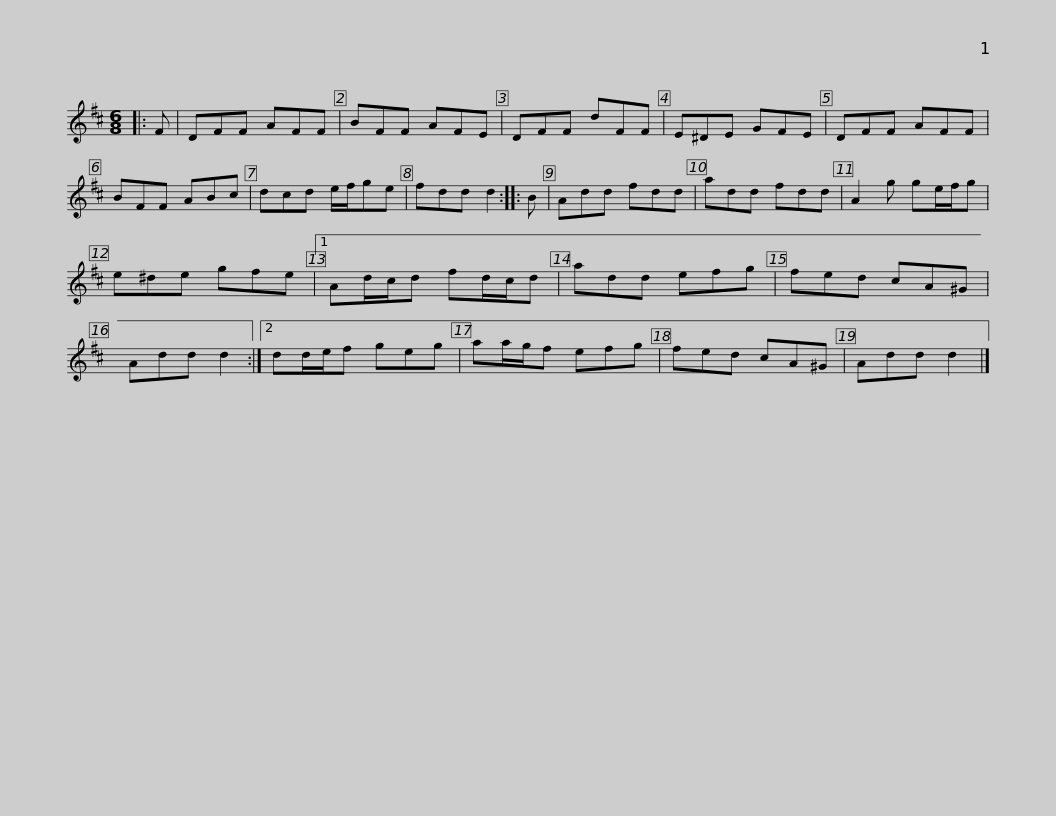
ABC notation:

X:1
L:1/8
M:6/8
I:linebreak $
K:D
V:1 treble
V:1
|: F | DFF AFF | BFF AFE | DFF dFF | E^DE GFE | %5
 DFF AFF | BFF ABc |$ dcd e/f/ge | fdd d2 :: B | %10
 Add fdd | add fdd | A2 g ge/f/g | e^de gfe |1$ Ad/c/d fd/c/d | %15
 add efg | fed cA^G | Add d2 :|2 dd/e/f geg | aa/g/f efg |$ %20
 fed cA^G | Add d2 |] %22
